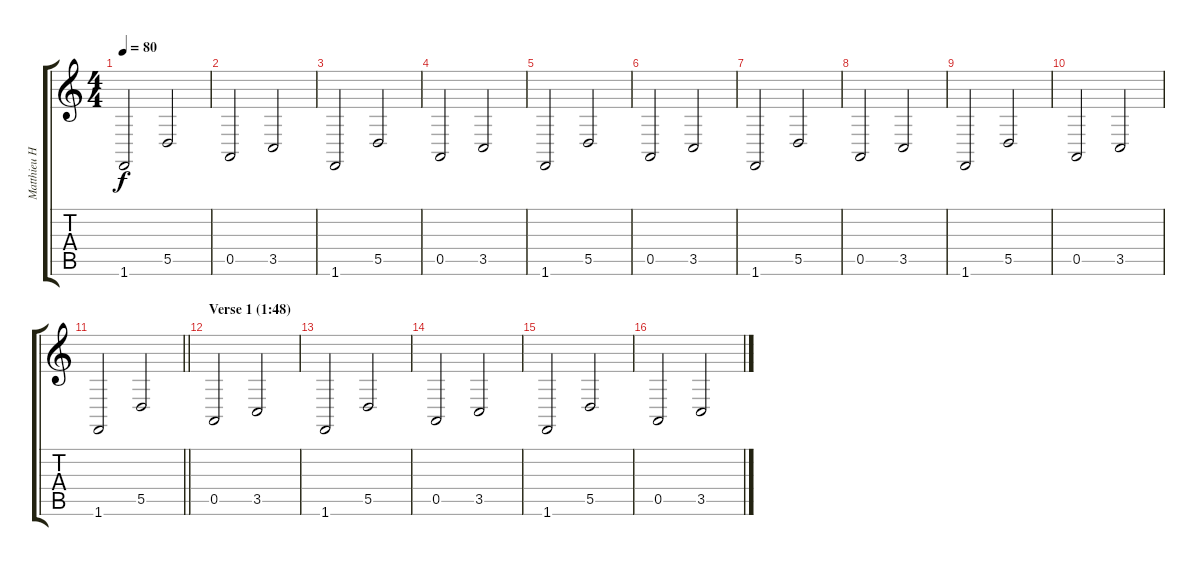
\track ("Matthieu Hartley (keyboards)" "Matthieu H") {instrument tremolostrings}
\staff {score tabs}
\tuning (E4 B3 G3 D3 A2 E2) {hide}
\ts (4 4)
\tempo 80
\clef g2
\ks c
1.6.2{dy f} 5.5.2 |
0.5.2 3.5.2 |
1.6.2 5.5.2 |
0.5.2 3.5.2 |
1.6.2 5.5.2 |
0.5.2 3.5.2 |
1.6.2 5.5.2 |
0.5.2 3.5.2 |
1.6.2 5.5.2 |
0.5.2 3.5.2 |
\barLineRight lightlight
1.6.2 5.5.2 |
\section ("" "Verse 1 (1:48)")
0.5.2 3.5.2 |
1.6.2 5.5.2 |
0.5.2 3.5.2 |
1.6.2 5.5.2 |
0.5.2 3.5.2
